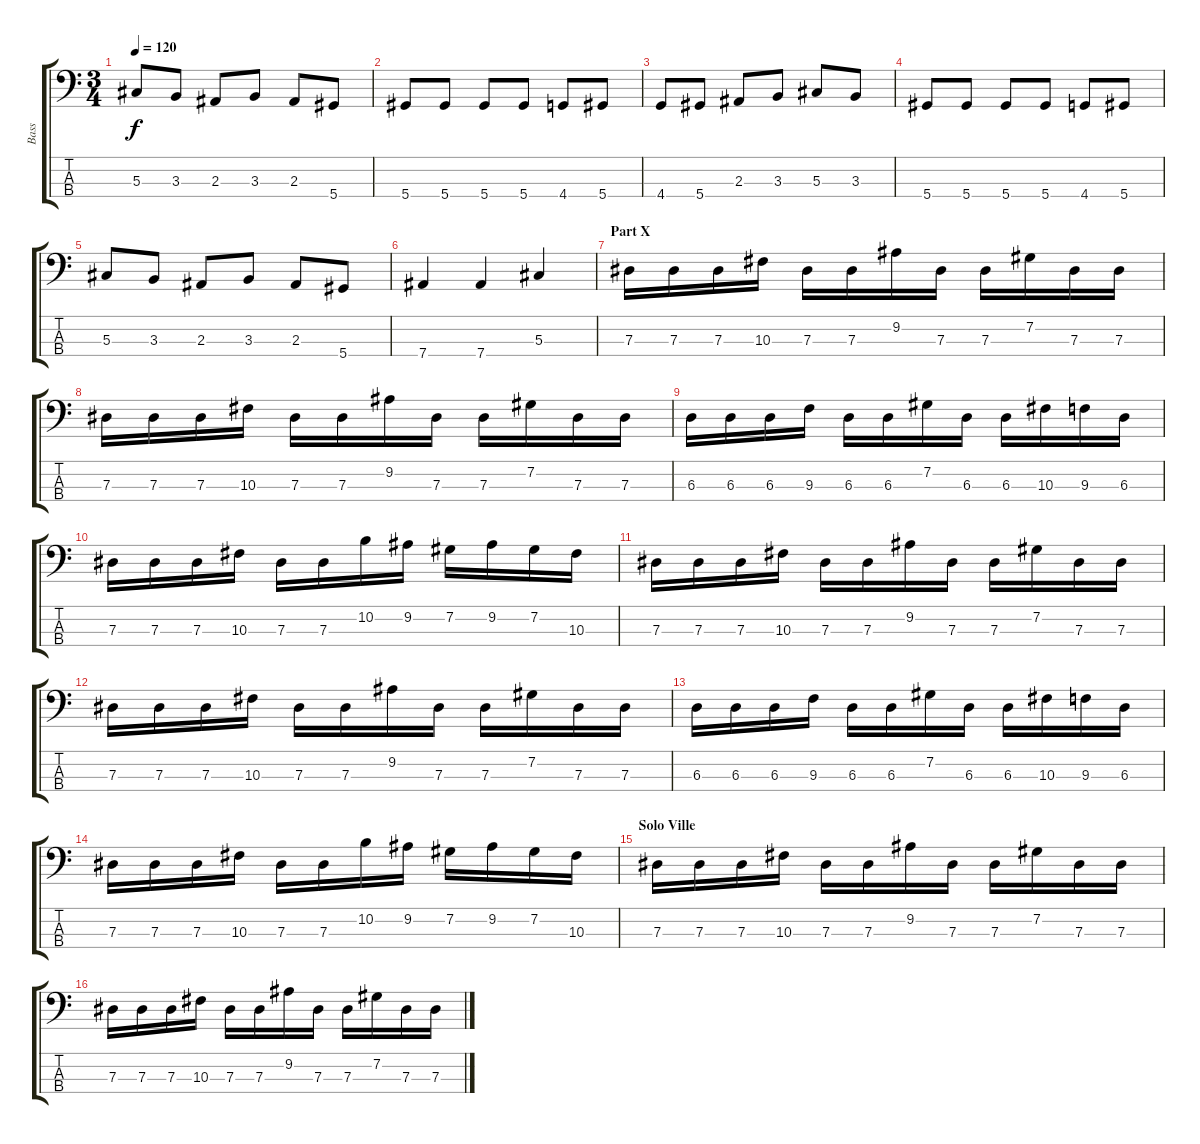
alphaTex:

\track ("Bass" "Bass") {instrument electricbassfinger}
\staff {score tabs}
\tuning (Gb2 Db2 Ab1 Eb1) {hide}
\ts (3 4)
\tempo 120
\clef f4
\ks c
5.3.8{dy f} 3.3.8 2.3.8 3.3.8 2.3.8 5.4.8 |
5.4.8 5.4.8 5.4.8 5.4.8 4.4.8 5.4.8 |
4.4.8 5.4.8 2.3.8 3.3.8 5.3.8 3.3.8 |
5.4.8 5.4.8 5.4.8 5.4.8 4.4.8 5.4.8 |
5.3.8 3.3.8 2.3.8 3.3.8 2.3.8 5.4.8 |
7.4.4 7.4.4 5.3.4 |
\section ("" "Part X")
7.3.16 7.3.16 7.3.16 10.3.16 7.3.16 7.3.16 9.2.16 7.3.16 7.3.16 7.2.16 7.3.16 7.3.16 |
7.3.16 7.3.16 7.3.16 10.3.16 7.3.16 7.3.16 9.2.16 7.3.16 7.3.16 7.2.16 7.3.16 7.3.16 |
6.3.16 6.3.16 6.3.16 9.3.16 6.3.16 6.3.16 7.2.16 6.3.16 6.3.16 10.3.16 9.3.16 6.3.16 |
7.3.16 7.3.16 7.3.16 10.3.16 7.3.16 7.3.16 10.2.16 9.2.16 7.2.16 9.2.16 7.2.16 10.3.16 |
7.3.16 7.3.16 7.3.16 10.3.16 7.3.16 7.3.16 9.2.16 7.3.16 7.3.16 7.2.16 7.3.16 7.3.16 |
7.3.16 7.3.16 7.3.16 10.3.16 7.3.16 7.3.16 9.2.16 7.3.16 7.3.16 7.2.16 7.3.16 7.3.16 |
6.3.16 6.3.16 6.3.16 9.3.16 6.3.16 6.3.16 7.2.16 6.3.16 6.3.16 10.3.16 9.3.16 6.3.16 |
7.3.16 7.3.16 7.3.16 10.3.16 7.3.16 7.3.16 10.2.16 9.2.16 7.2.16 9.2.16 7.2.16 10.3.16 |
\section ("" "Solo Ville")
7.3.16 7.3.16 7.3.16 10.3.16 7.3.16 7.3.16 9.2.16 7.3.16 7.3.16 7.2.16 7.3.16 7.3.16 |
7.3.16 7.3.16 7.3.16 10.3.16 7.3.16 7.3.16 9.2.16 7.3.16 7.3.16 7.2.16 7.3.16 7.3.16
